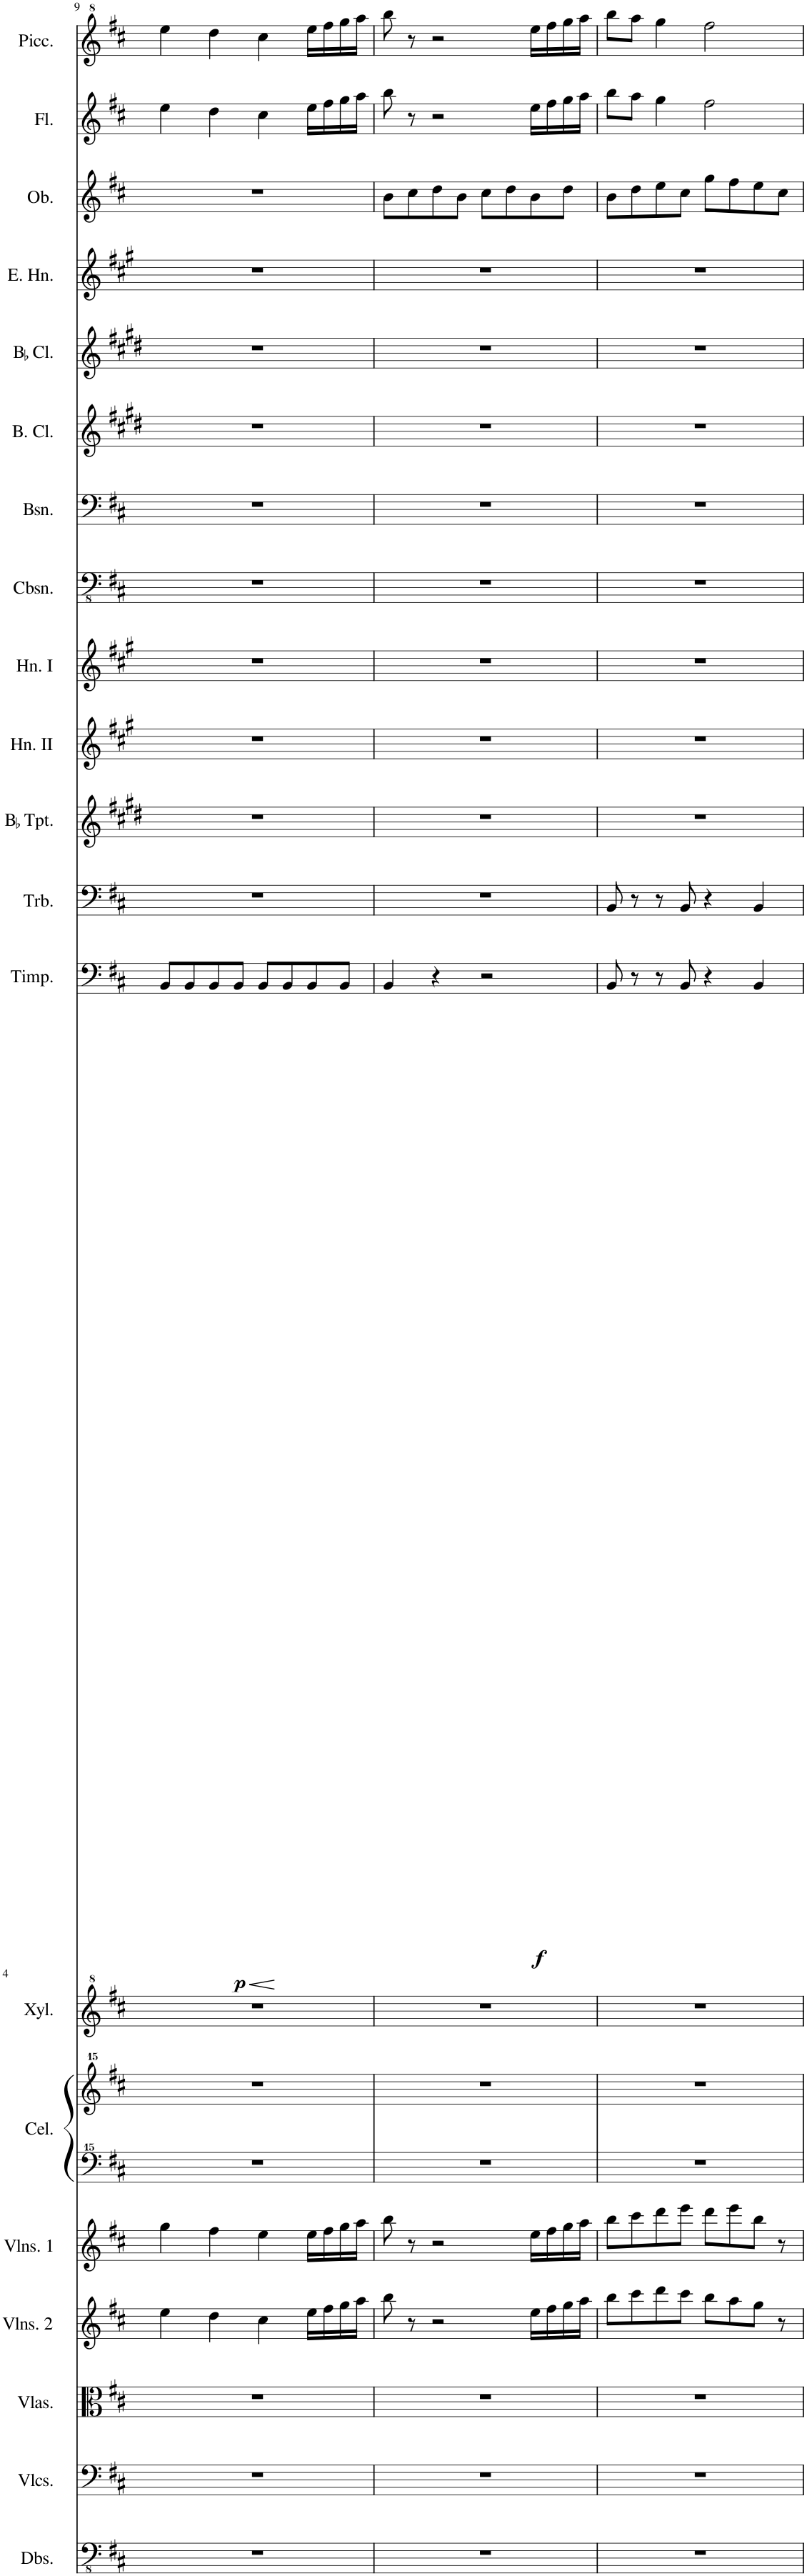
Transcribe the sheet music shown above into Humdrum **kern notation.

**kern	**kern	**kern	**kern	**kern	**kern	**kern	**kern	**kern	**dynam	**kern	**kern	**kern	**kern	**kern	**kern	**kern	**kern	**kern	**kern	**kern	**kern
*part20	*part19	*part18	*part17	*part16	*part15	*part15	*part14	*part13	*part13	*part12	*part11	*part10	*part9	*part8	*part7	*part6	*part5	*part4	*part3	*part2	*part1
*staff21	*staff20	*staff19	*staff18	*staff17	*staff16	*staff15	*staff14	*staff13	*staff13	*staff12	*staff11	*staff10	*staff9	*staff8	*staff7	*staff6	*staff5	*staff4	*staff3	*staff2	*staff1
*I"Double Basses	*I"Violoncellos	*I"Violas	*I"Violins 2	*I"Violins 1	*I"Celesta	*	*I"Xylophone	*I"Timpani	*	*I"Trombone	*I"BaccidentalFlat Trumpet	*I"Horn II	*I"Horn I	*I"Contrabassoon	*I"Bassoon	*I"Bass Clarinet	*I"BaccidentalFlat Clarinet	*I"English Horn	*I"Oboe	*I"Flute	*I"Piccolo
*I'Dbs.	*I'Vlcs.	*I'Vlas.	*I'Vlns. 2	*I'Vlns. 1	*I'Cel.	*	*I'Xyl.	*I'Timp.	*	*I'Trb.	*I'BaccidentalFlat Tpt.	*I'Hn. II	*I'Hn. I	*I'Cbsn.	*I'Bsn.	*I'B. Cl.	*I'BaccidentalFlat Cl.	*I'E. Hn.	*I'Ob.	*I'Fl.	*I'Picc.
!!LO:PB:g=z
*clefFv4	*clefF4	*clefC3	*clefG2	*clefG2	*clefF^^4	*clefG^^2	*clefG^2	*clefF4	*	*clefF4	*clefG2	*clefG2	*clefG2	*clefFv4	*clefF4	*clefG2	*clefG2	*clefG2	*clefG2	*clefG2	*clefG^2
*	*	*	*	*	*	*	*	*	*	*	*Trd1c2	*Trd4c7	*Trd4c7	*Trd7c12	*	*Trd8c14	*Trd1c2	*Trd4c7	*	*	*Trd-7c-12
*k[f#c#]	*k[f#c#]	*k[f#c#]	*k[f#c#]	*k[f#c#]	*k[f#c#]	*k[f#c#]	*k[f#c#]	*k[f#c#]	*	*k[f#c#]	*k[f#c#g#d#]	*k[f#c#g#]	*k[f#c#g#]	*k[f#c#]	*k[f#c#]	*k[f#c#g#d#]	*k[f#c#g#d#]	*k[f#c#g#]	*k[f#c#]	*k[f#c#]	*k[f#c#]
*M4/4	*M4/4	*M4/4	*M4/4	*M4/4	*M4/4	*M4/4	*M4/4	*M4/4	*	*M4/4	*M4/4	*M4/4	*M4/4	*M4/4	*M4/4	*M4/4	*M4/4	*M4/4	*M4/4	*M4/4	*M4/4
=9	=9	=9	=9	=9	=9	=9	=9	=9	=9	=9	=9	=9	=9	=9	=9	=9	=9	=9	=9	=9	=9
!	!	!	!	!	!	!	!	!	!LO:HP:b	!	!	!	!	!	!	!	!	!	!	!	!
!	!	!	!	!	!	!	!	!	!LO:DY:n=1:b	!	!	!	!	!	!	!	!	!	!	!	!
1r	1r	1r	4ee\	4gg\	1r	1r	1r	8BB/L	< p	1r	1r	1r	1r	1r	1r	1r	1r	1r	1r	4ee\	4eee\
.	.	.	.	.	.	.	.	8BB/	.	.	.	.	.	.	.	.	.	.	.	.	.
.	.	.	4dd\	4ff#\	.	.	.	8BB/	.	.	.	.	.	.	.	.	.	.	.	4dd\	4ddd\
.	.	.	.	.	.	.	.	8BB/J	.	.	.	.	.	.	.	.	.	.	.	.	.
.	.	.	4cc#\	4ee\	.	.	.	8BB/L	.	.	.	.	.	.	.	.	.	.	.	4cc#\	4ccc#\
.	.	.	.	.	.	.	.	8BB/	.	.	.	.	.	.	.	.	.	.	.	.	.
!	!	!	!	!	!	!	!	!	!LO:DY:n=2:b	!	!	!	!	!	!	!	!	!	!	!	!
.	.	.	16ee\LL	16ee\LL	.	.	.	8BB/	f	.	.	.	.	.	.	.	.	.	.	16ee\LL	16eee\LL
.	.	.	16ff#\	16ff#\	.	.	.	.	.	.	.	.	.	.	.	.	.	.	.	16ff#\	16fff#\
.	.	.	16gg\	16gg\	.	.	.	8BB/J	.	.	.	.	.	.	.	.	.	.	.	16gg\	16ggg\
.	.	.	16aa\JJ	16aa\JJ	.	.	.	.	.	.	.	.	.	.	.	.	.	.	.	16aa\JJ	16aaa\JJ
.	.	.	.	.	.	.	.	.	[	.	.	.	.	.	.	.	.	.	.	.	.
=10	=10	=10	=10	=10	=10	=10	=10	=10	=10	=10	=10	=10	=10	=10	=10	=10	=10	=10	=10	=10	=10
1r	1r	1r	8bb\	8bb\	1r	1r	1r	4BB/	.	1r	1r	1r	1r	1r	1r	1r	1r	1r	8b\L	8bb\	8bbb\
.	.	.	8r	8r	.	.	.	.	.	.	.	.	.	.	.	.	.	.	8cc#\	8r	8r
.	.	.	2r	2r	.	.	.	4r	.	.	.	.	.	.	.	.	.	.	8dd\	2r	2r
.	.	.	.	.	.	.	.	.	.	.	.	.	.	.	.	.	.	.	8b\J	.	.
.	.	.	.	.	.	.	.	2r	.	.	.	.	.	.	.	.	.	.	8cc#\L	.	.
.	.	.	.	.	.	.	.	.	.	.	.	.	.	.	.	.	.	.	8dd\	.	.
.	.	.	16ee\LL	16ee\LL	.	.	.	.	.	.	.	.	.	.	.	.	.	.	8b\	16ee\LL	16eee\LL
.	.	.	16ff#\	16ff#\	.	.	.	.	.	.	.	.	.	.	.	.	.	.	.	16ff#\	16fff#\
.	.	.	16gg\	16gg\	.	.	.	.	.	.	.	.	.	.	.	.	.	.	8dd\J	16gg\	16ggg\
.	.	.	16aa\JJ	16aa\JJ	.	.	.	.	.	.	.	.	.	.	.	.	.	.	.	16aa\JJ	16aaa\JJ
=11	=11	=11	=11	=11	=11	=11	=11	=11	=11	=11	=11	=11	=11	=11	=11	=11	=11	=11	=11	=11	=11
1r	1r	1r	8bb\L	8bb\L	1r	1r	1r	8BB/	.	8BB/	1r	1r	1r	1r	1r	1r	1r	1r	8b\L	8bb\L	8bbb\L
.	.	.	8ccc#\	8ccc#\	.	.	.	8r	.	8r	.	.	.	.	.	.	.	.	8dd\	8aa\J	8aaa\J
.	.	.	8ddd\	8ddd\	.	.	.	8r	.	8r	.	.	.	.	.	.	.	.	8ee\	4gg\	4ggg\
.	.	.	8ccc#\J	8eee\J	.	.	.	8BB/	.	8BB/	.	.	.	.	.	.	.	.	8cc#\J	.	.
.	.	.	8bb\L	8ddd\L	.	.	.	4r	.	4r	.	.	.	.	.	.	.	.	8gg\L	2ff#\	2fff#\
.	.	.	8aa\	8eee\	.	.	.	.	.	.	.	.	.	.	.	.	.	.	8ff#\	.	.
.	.	.	8gg\J	8bb\J	.	.	.	4BB/	.	4BB/	.	.	.	.	.	.	.	.	8ee\	.	.
.	.	.	8r	8r	.	.	.	.	.	.	.	.	.	.	.	.	.	.	8cc#\J	.	.
=	=	=	=	=	=	=	=	=	=	=	=	=	=	=	=	=	=	=	=	=	=
*-	*-	*-	*-	*-	*-	*-	*-	*-	*-	*-	*-	*-	*-	*-	*-	*-	*-	*-	*-	*-	*-
